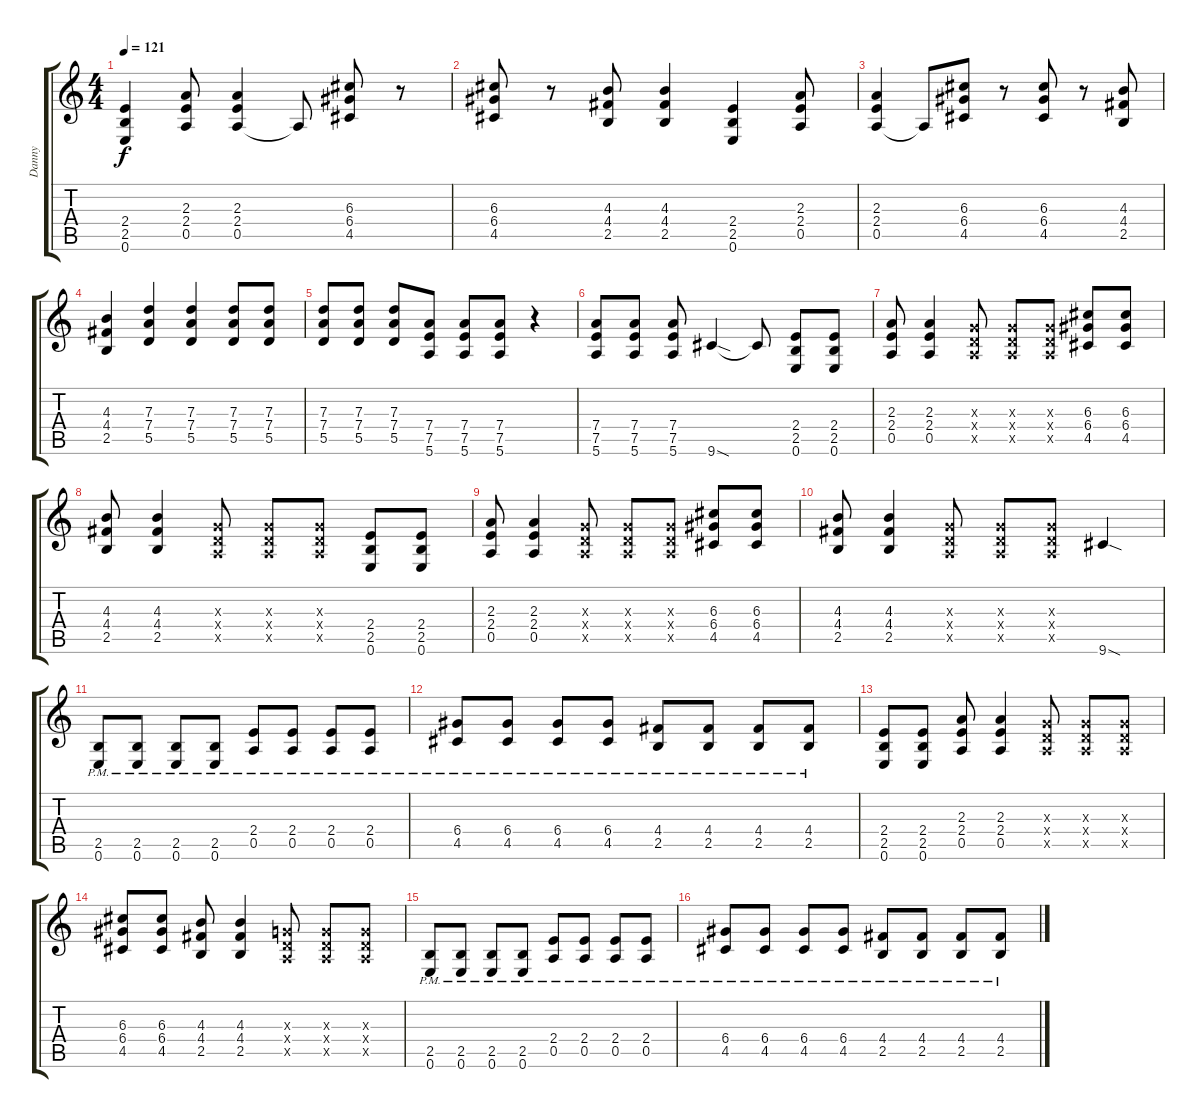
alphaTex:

\track ("Danny" "Danny") {instrument distortionguitar}
\staff {score tabs}
\tuning (E4 B3 G3 D3 A2 E2) {hide}
\ts (4 4)
\tempo 121
\clef g2
\ks c
(2.4 2.5 0.6).4{dy f} (2.3 2.4 0.5).8 (2.3 2.4 0.5).4 0.5{t}.8 (6.3 6.4 4.5).8 r.8 |
(6.3 6.4 4.5).8 r.8 (4.3 4.4 2.5).8 (4.3 4.4 2.5).4 (2.4 2.5 0.6).4 (2.3 2.4 0.5).8 |
(2.3 2.4 0.5).4 0.5{t}.8 (6.3 6.4 4.5).8 r.8 (6.3 6.4 4.5).8 r.8 (4.3 4.4 2.5).8 |
(4.3 4.4 2.5).4 (7.3 7.4 5.5).4 (7.3 7.4 5.5).4 (7.3 7.4 5.5).8 (7.3 7.4 5.5).8 |
(7.3 7.4 5.5).8 (7.3 7.4 5.5).8 (7.3 7.4 5.5).8 (7.4 7.5 5.6).8 (7.4 7.5 5.6).8 (7.4 7.5 5.6).8 r.4 |
(7.4 7.5 5.6).8 (7.4 7.5 5.6).8 (7.4 7.5 5.6).8 9.6{sod}.4 9.6{t}.8 (2.4 2.5 0.6).8 (2.4 2.5 0.6).8 |
(2.3 2.4 0.5).8 (2.3 2.4 0.5).4 (0.3{x} 0.4{x} 0.5{x}).8 (0.3{x} 0.4{x} 0.5{x}).8 (0.3{x} 0.4{x} 0.5{x}).8 (6.3 6.4 4.5).8 (6.3 6.4 4.5).8 |
(4.3 4.4 2.5).8 (4.3 4.4 2.5).4 (0.3{x} 0.4{x} 0.5{x}).8 (0.3{x} 0.4{x} 0.5{x}).8 (0.3{x} 0.4{x} 0.5{x}).8 (2.4 2.5 0.6).8 (2.4 2.5 0.6).8 |
(2.3 2.4 0.5).8 (2.3 2.4 0.5).4 (0.3{x} 0.4{x} 0.5{x}).8 (0.3{x} 0.4{x} 0.5{x}).8 (0.3{x} 0.4{x} 0.5{x}).8 (6.3 6.4 4.5).8 (6.3 6.4 4.5).8 |
(4.3 4.4 2.5).8 (4.3 4.4 2.5).4 (0.3{x} 0.4{x} 0.5{x}).8 (0.3{x} 0.4{x} 0.5{x}).8 (0.3{x} 0.4{x} 0.5{x}).8 9.6{sod}.4 |
(2.5{pm} 0.6{pm}).8 (2.5{pm} 0.6{pm}).8 (2.5{pm} 0.6{pm}).8 (2.5{pm} 0.6{pm}).8 (2.4{pm} 0.5{pm}).8 (2.4{pm} 0.5{pm}).8 (2.4{pm} 0.5{pm}).8 (2.4{pm} 0.5{pm}).8 |
(6.4{pm} 4.5{pm}).8 (6.4{pm} 4.5{pm}).8 (6.4{pm} 4.5{pm}).8 (6.4{pm} 4.5{pm}).8 (4.4{pm} 2.5{pm}).8 (4.4{pm} 2.5{pm}).8 (4.4{pm} 2.5{pm}).8 (4.4{pm} 2.5{pm}).8 |
(2.4 2.5 0.6).8 (2.4 2.5 0.6).8 (2.3 2.4 0.5).8 (2.3 2.4 0.5).4 (0.3{x} 0.4{x} 0.5{x}).8 (0.3{x} 0.4{x} 0.5{x}).8 (0.3{x} 0.4{x} 0.5{x}).8 |
(6.3 6.4 4.5).8 (6.3 6.4 4.5).8 (4.3 4.4 2.5).8 (4.3 4.4 2.5).4 (0.3{x} 0.4{x} 0.5{x}).8 (0.3{x} 0.4{x} 0.5{x}).8 (0.3{x} 0.4{x} 0.5{x}).8 |
(2.5{pm} 0.6{pm}).8 (2.5{pm} 0.6{pm}).8 (2.5{pm} 0.6{pm}).8 (2.5{pm} 0.6{pm}).8 (2.4{pm} 0.5{pm}).8 (2.4{pm} 0.5{pm}).8 (2.4{pm} 0.5{pm}).8 (2.4{pm} 0.5{pm}).8 |
(6.4{pm} 4.5{pm}).8 (6.4{pm} 4.5{pm}).8 (6.4{pm} 4.5{pm}).8 (6.4{pm} 4.5{pm}).8 (4.4{pm} 2.5{pm}).8 (4.4{pm} 2.5{pm}).8 (4.4{pm} 2.5{pm}).8 (4.4{pm} 2.5{pm}).8
